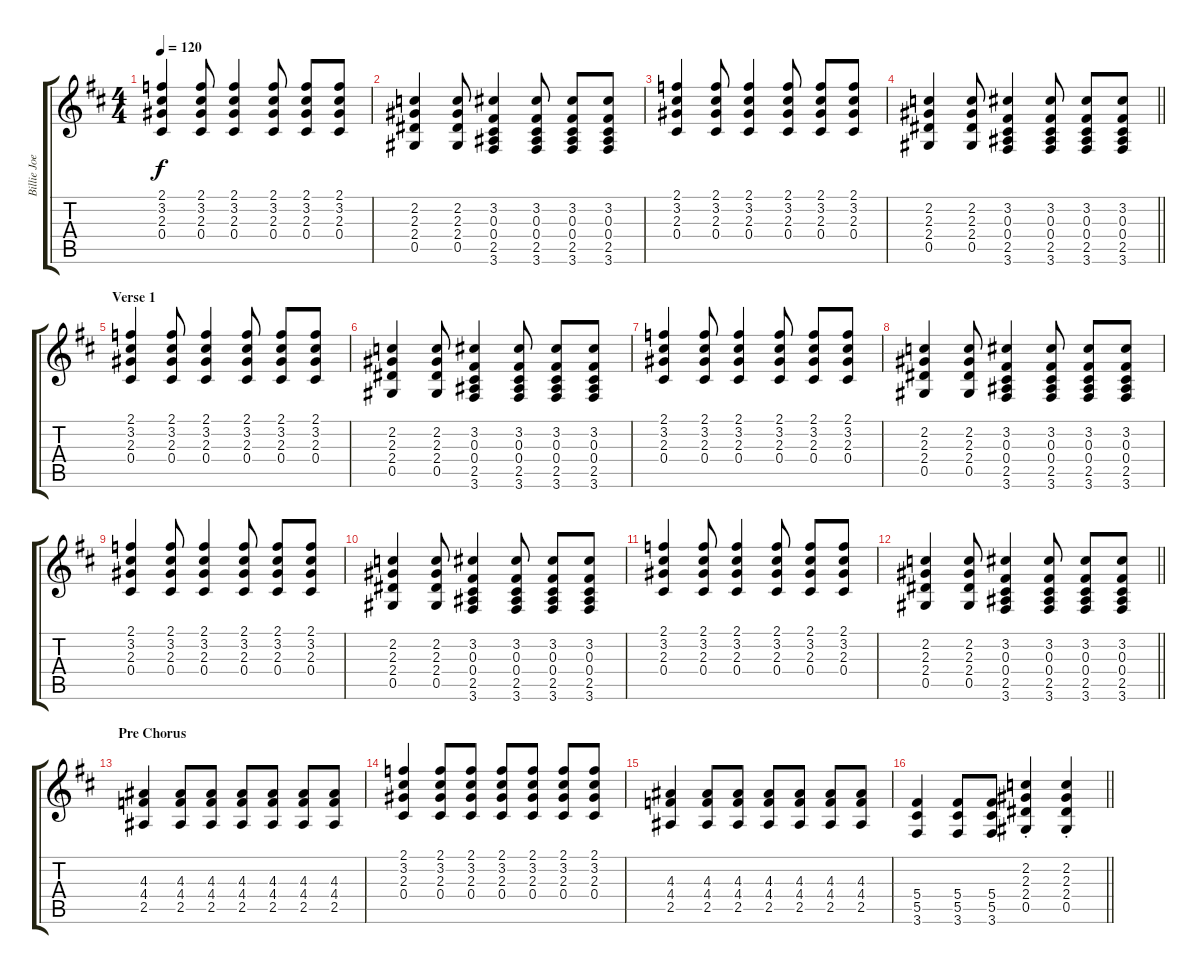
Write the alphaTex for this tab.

\track ("Billie Joe Armstrong (Rhthym Guitar)" "Billie Joe") {instrument distortionguitar}
\staff {score tabs}
\tuning (Eb4 Bb3 Gb3 Db3 Ab2 Eb2) {hide}
\ts (4 4)
\tempo 120
\clef g2
\ks d
(2.1 3.2 2.3 0.4).4{dy f instrument distortionguitar} (2.1 3.2 2.3 0.4).8 (2.1 3.2 2.3 0.4).4 (2.1 3.2 2.3 0.4).8 (2.1 3.2 2.3 0.4).8 (2.1 3.2 2.3 0.4).8 |
(2.2 2.3 2.4 0.5).4 (2.2 2.3 2.4 0.5).8 (3.2 0.3 0.4 2.5 3.6).4 (3.2 0.3 0.4 2.5 3.6).8 (3.2 0.3 0.4 2.5 3.6).8 (3.2 0.3 0.4 2.5 3.6).8 |
(2.1 3.2 2.3 0.4).4 (2.1 3.2 2.3 0.4).8 (2.1 3.2 2.3 0.4).4 (2.1 3.2 2.3 0.4).8 (2.1 3.2 2.3 0.4).8 (2.1 3.2 2.3 0.4).8 |
\barLineRight lightlight
(2.2 2.3 2.4 0.5).4 (2.2 2.3 2.4 0.5).8 (3.2 0.3 0.4 2.5 3.6).4 (3.2 0.3 0.4 2.5 3.6).8 (3.2 0.3 0.4 2.5 3.6).8 (3.2 0.3 0.4 2.5 3.6).8 |
\section ("" "Verse 1")
(2.1 3.2 2.3 0.4).4 (2.1 3.2 2.3 0.4).8 (2.1 3.2 2.3 0.4).4 (2.1 3.2 2.3 0.4).8 (2.1 3.2 2.3 0.4).8 (2.1 3.2 2.3 0.4).8 |
(2.2 2.3 2.4 0.5).4 (2.2 2.3 2.4 0.5).8 (3.2 0.3 0.4 2.5 3.6).4 (3.2 0.3 0.4 2.5 3.6).8 (3.2 0.3 0.4 2.5 3.6).8 (3.2 0.3 0.4 2.5 3.6).8 |
(2.1 3.2 2.3 0.4).4 (2.1 3.2 2.3 0.4).8 (2.1 3.2 2.3 0.4).4 (2.1 3.2 2.3 0.4).8 (2.1 3.2 2.3 0.4).8 (2.1 3.2 2.3 0.4).8 |
(2.2 2.3 2.4 0.5).4 (2.2 2.3 2.4 0.5).8 (3.2 0.3 0.4 2.5 3.6).4 (3.2 0.3 0.4 2.5 3.6).8 (3.2 0.3 0.4 2.5 3.6).8 (3.2 0.3 0.4 2.5 3.6).8 |
(2.1 3.2 2.3 0.4).4 (2.1 3.2 2.3 0.4).8 (2.1 3.2 2.3 0.4).4 (2.1 3.2 2.3 0.4).8 (2.1 3.2 2.3 0.4).8 (2.1 3.2 2.3 0.4).8 |
(2.2 2.3 2.4 0.5).4 (2.2 2.3 2.4 0.5).8 (3.2 0.3 0.4 2.5 3.6).4 (3.2 0.3 0.4 2.5 3.6).8 (3.2 0.3 0.4 2.5 3.6).8 (3.2 0.3 0.4 2.5 3.6).8 |
(2.1 3.2 2.3 0.4).4 (2.1 3.2 2.3 0.4).8 (2.1 3.2 2.3 0.4).4 (2.1 3.2 2.3 0.4).8 (2.1 3.2 2.3 0.4).8 (2.1 3.2 2.3 0.4).8 |
\barLineRight lightlight
(2.2 2.3 2.4 0.5).4 (2.2 2.3 2.4 0.5).8 (3.2 0.3 0.4 2.5 3.6).4 (3.2 0.3 0.4 2.5 3.6).8 (3.2 0.3 0.4 2.5 3.6).8 (3.2 0.3 0.4 2.5 3.6).8 |
\section ("" "Pre Chorus")
(4.3 4.4 2.5).4 (4.3 4.4 2.5).8 (4.3 4.4 2.5).8 (4.3 4.4 2.5).8 (4.3 4.4 2.5).8 (4.3 4.4 2.5).8 (4.3 4.4 2.5).8 |
(2.1 3.2 2.3 0.4).4{volume 16 balance 0} (2.1 3.2 2.3 0.4).8 (2.1 3.2 2.3 0.4).8 (2.1 3.2 2.3 0.4).8 (2.1 3.2 2.3 0.4).8 (2.1 3.2 2.3 0.4).8 (2.1 3.2 2.3 0.4).8 |
(4.3 4.4 2.5).4{volume 11 balance 8} (4.3 4.4 2.5).8 (4.3 4.4 2.5).8 (4.3 4.4 2.5).8 (4.3 4.4 2.5).8 (4.3 4.4 2.5).8 (4.3 4.4 2.5).8 |
\barLineRight lightlight
(5.4 5.5 3.6).4 (5.4 5.5 3.6).8 (5.4 5.5 3.6).8 (2.2{st} 2.3{st} 2.4{st} 0.5{st}).4 (2.2{st} 2.3{st} 2.4{st} 0.5{st}).4
